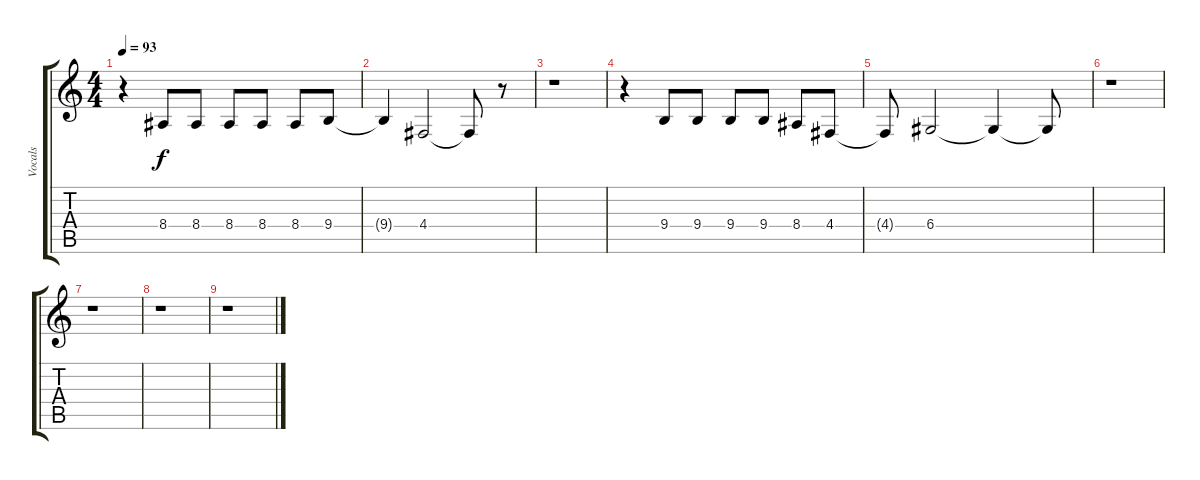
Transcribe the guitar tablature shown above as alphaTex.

\track ("Vocals" "Vocals") {instrument acousticgrandpiano}
\staff {score tabs}
\tuning (E4 B3 G3 D3 A2 E2) {hide}
\ts (4 4)
\tempo 93
\clef g2
\ks c
r.4{dy f} 8.4.8 8.4.8 8.4.8 8.4.8 8.4.8 9.4.8 |
9.4{t}.4 4.4.2 4.4{t}.8 r.8 |
r.1 |
r.4 9.4.8 9.4.8 9.4.8 9.4.8 8.4.8 4.4.8 |
4.4{t}.8 6.4.2 6.4{t}.4 6.4{t}.8 |
r.1 |
r.1 |
r.1 |
r.1
